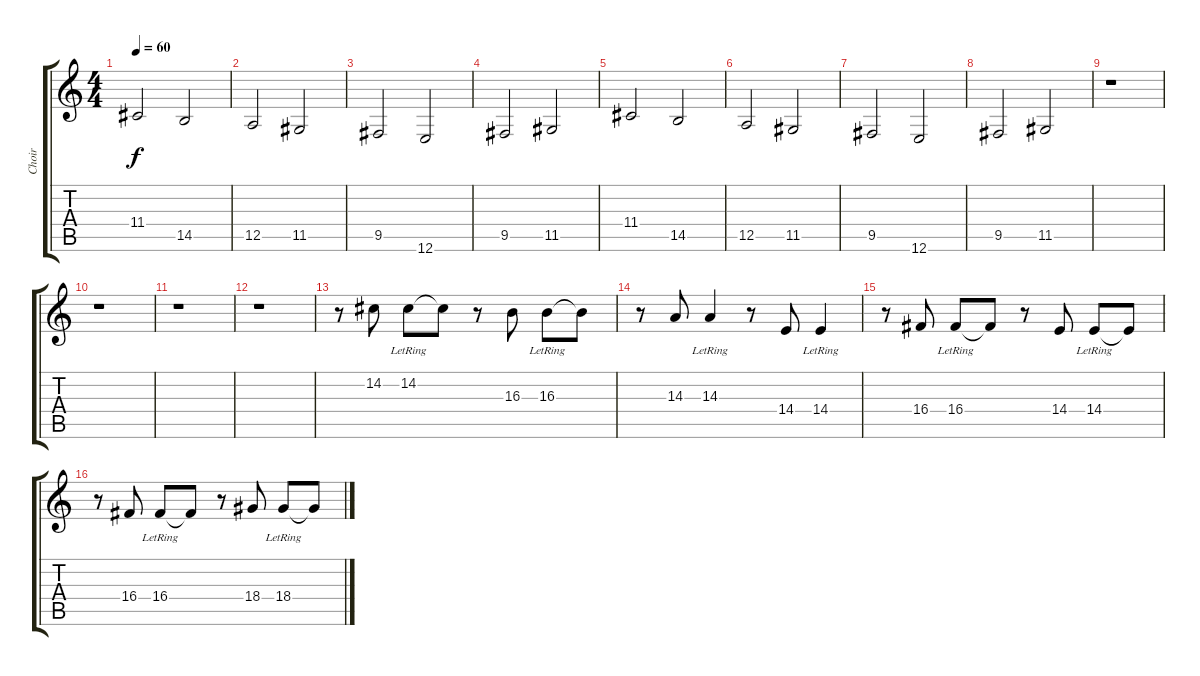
\track ("Choir" "Choir") {instrument choiraahs}
\staff {score tabs}
\tuning (E4 B3 G3 D3 A2 E2) {hide}
\ts (4 4)
\tempo 60
\clef g2
\ks c
11.4.2{dy f} 14.5.2 |
12.5.2 11.5.2 |
9.5.2 12.6.2 |
9.5.2 11.5.2 |
11.4.2 14.5.2 |
12.5.2 11.5.2 |
9.5.2 12.6.2 |
9.5.2 11.5.2 |
r.1 |
r.1 |
r.1 |
r.1 |
r.8 14.2.8 14.2{lr}.8 14.2{t}.8 r.8 16.3.8 16.3{lr}.8 16.3{t}.8 |
r.8 14.3.8 14.3{lr}.4 r.8 14.4.8 14.4{lr}.4 |
r.8 16.4.8 16.4{lr}.8 16.4{t}.8 r.8 14.4.8 14.4{lr}.8 14.4{t}.8 |
r.8 16.4.8 16.4{lr}.8 16.4{t}.8 r.8 18.4.8 18.4{lr}.8 18.4{t}.8
